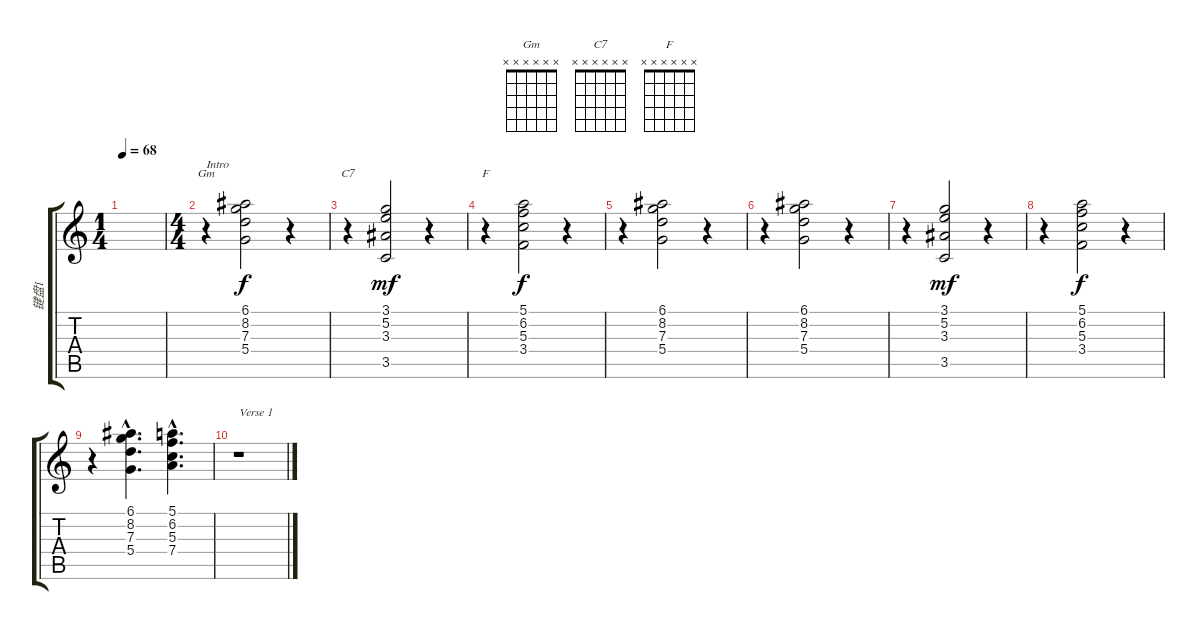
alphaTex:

\track ("键盘1" "键盘1") {instrument fx5brightness}
\staff {score tabs}
\tuning (E5 B4 G4 D4 A3 E3) {hide}
\chord ("Gm" x x x x x x) {firstfret 0}
\chord ("C7" x x x x x x) {firstfret 0}
\chord ("F" x x x x x x) {firstfret 0}
\ts (1 4)
\tempo 68
\clef g2
\ks c
|
\ts (4 4)
r.4{ch "Gm" txt "Intro"} (6.1 8.2 7.3 5.4).2 r.4 |
r.4{ch "C7"} (3.1 5.2 3.3 3.5).2{dy mf} r.4 |
r.4{ch "F"} (5.1 6.2 5.3 3.4).2{dy f} r.4 |
r.4 (6.1 8.2 7.3 5.4).2 r.4 |
r.4 (6.1 8.2 7.3 5.4).2 r.4 |
r.4 (3.1 5.2 3.3 3.5).2{dy mf} r.4 |
r.4 (5.1 6.2 5.3 3.4).2{dy f} r.4 |
r.4 (6.1{hac} 8.2{hac} 7.3{hac} 5.4{hac}).4{d} (5.1{hac} 6.2{hac} 5.3{hac} 7.4{hac}).4{d} |
r.1{txt "Verse 1"}
